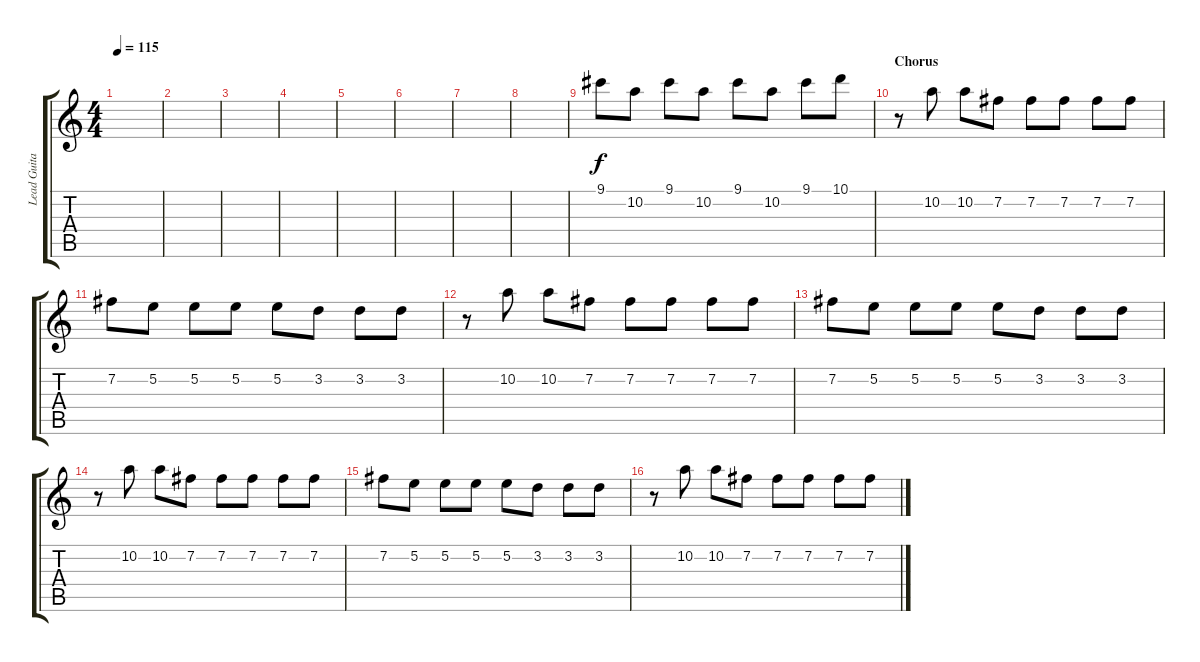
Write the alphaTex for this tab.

\track ("Lead Guitar" "Lead Guita") {instrument electricguitarclean}
\staff {score tabs}
\tuning (E4 B3 G3 D3 A2 E2) {hide}
\ts (4 4)
\tempo 115
\clef g2
\ks c
|
|
|
|
|
|
|
|
9.1.8 10.2.8 9.1.8 10.2.8 9.1.8 10.2.8 9.1.8 10.1.8 |
\section ("" "Chorus")
r.8 10.2.8 10.2.8 7.2.8 7.2.8 7.2.8 7.2.8 7.2.8 |
7.2.8 5.2.8 5.2.8 5.2.8 5.2.8 3.2.8 3.2.8 3.2.8 |
r.8 10.2.8 10.2.8 7.2.8 7.2.8 7.2.8 7.2.8 7.2.8 |
7.2.8 5.2.8 5.2.8 5.2.8 5.2.8 3.2.8 3.2.8 3.2.8 |
r.8 10.2.8 10.2.8 7.2.8 7.2.8 7.2.8 7.2.8 7.2.8 |
7.2.8 5.2.8 5.2.8 5.2.8 5.2.8 3.2.8 3.2.8 3.2.8 |
r.8 10.2.8 10.2.8 7.2.8 7.2.8 7.2.8 7.2.8 7.2.8
